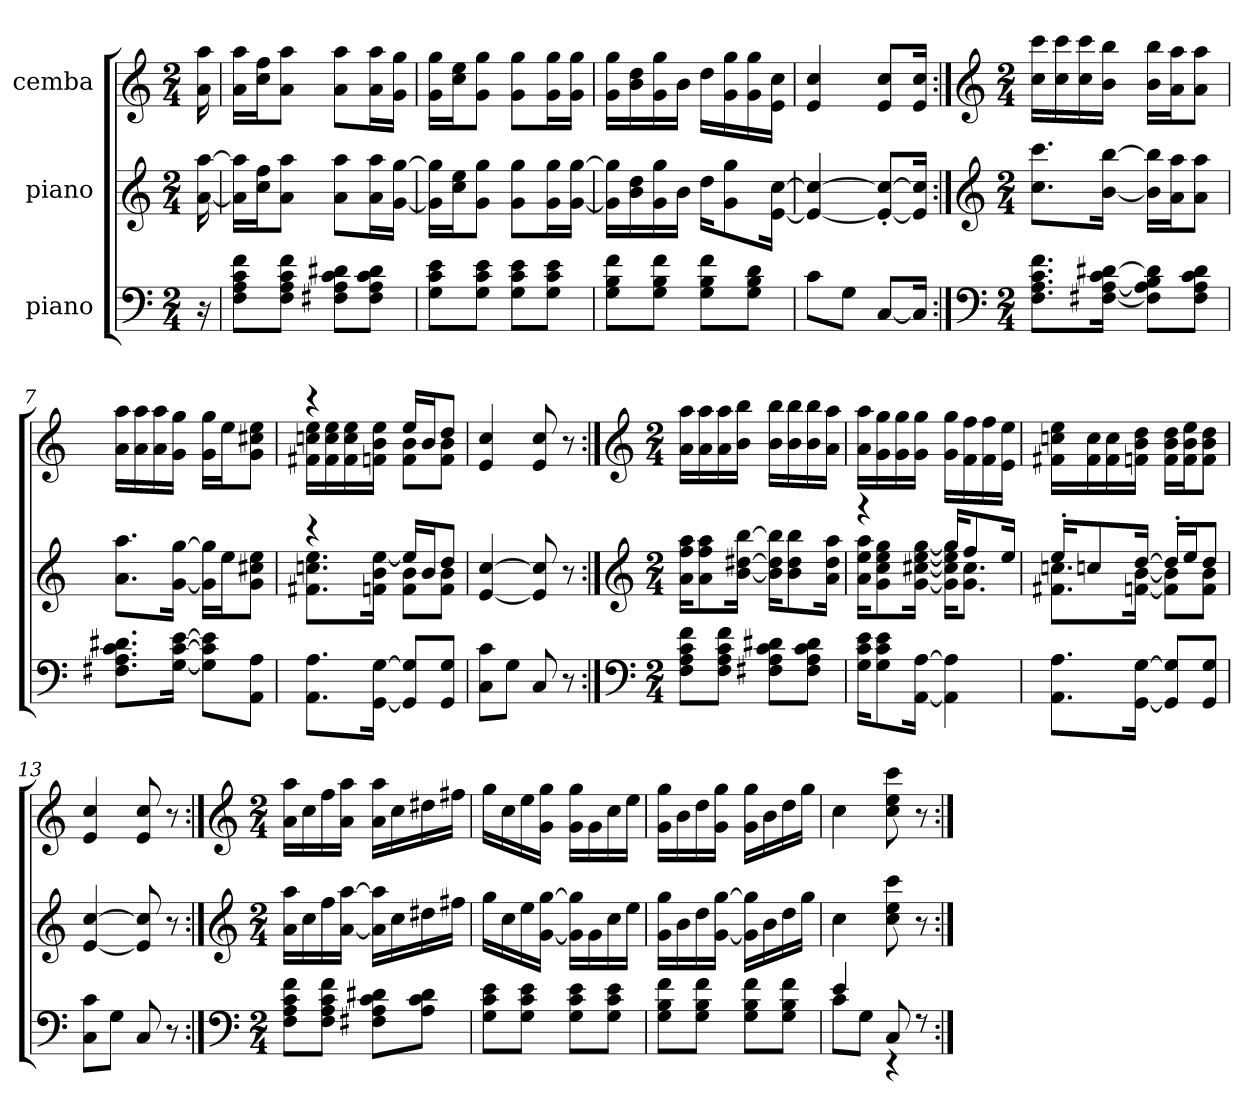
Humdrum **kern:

**kern	**kern	**kern
*part3	*part2	*part1
*staff3	*staff2	*staff1
*I"piano	*I"piano	*I"cemba
*clefF4	*clefG2	*clefG2
*k[]	*k[]	*k[]
*M2/4	*M2/4	*M2/4
=1	=1	=1
16r	[16aa [16a	16aa 16a
=2	=2	=2
8f 8c 8A 8FL	16aa] 16a]LL	16aa 16aLL
.	16ff 16ccJ	16ff 16ccJ
8f 8c 8A 8FJ	8aa 8aJ	8aa 8aJ
8d#X 8c 8A 8F#XL	8aa 8aL	8aa 8aL
8d# 8c 8A 8F#J	16aa 16aL	16aa 16aL
.	[16gg [16gJJ	16gg 16gJJ
=3	=3	=3
8e 8c 8GL	16gg] 16g]LL	16gg 16gLL
.	16ee 16ccJ	16ee 16ccJ
8e 8c 8GJ	8gg 8gJ	8gg 8gJ
8e 8c 8GL	8gg 8gL	8gg 8gL
8e 8c 8GJ	16gg 16gL	16gg 16gL
.	[16gg [16gJJ	16gg 16gJJ
=4	=4	=4
8f 8B 8GL	16gg] 16g]LL	16gg 16gLL
.	16dd 16b	16dd 16b
8f 8B 8GJ	16gg 16g	16gg 16g
.	16bJJ	16bJJ
8f 8B 8GL	16ddKL	16ddLL
.	8gg 8g	16gg 16g
8d 8B 8GJ	.	16gg 16g
.	[16cc [16eJk	16cc 16eJJ
=5	=5	=5
8cL	4cc_ 4e_	4cc 4e
8GJ	.	.
[8CL	8cc_'> 8e_'>L	8cc 8eL
16CJk]	16cc] 16e]Jk	16cc 16eJk
=6:|!	=6:|!	=6:|!
*clefF4	*clefG2	*clefG2
*k[]	*k[]	*k[]
*M2/4	*M2/4	*M2/4
8.f 8.c 8.A 8.FL	8.ccc 8.ccL	16ccc 16ccLL
.	.	16ccc 16cc
.	.	16ccc 16cc
[16d#X 16c [16A [16F#XJk	[16bb [16bJk	16bb 16bJJ
8d#] 8B 8A] 8F#]L	16bb] 16b]LL	16bb 16bLL
.	16aa 16aJ	16aa 16aJ
8d# 8c 8A 8F#J	8aa 8aJ	8aa 8aJ
=7	=7	=7
8.d#X 8.c 8.A 8.F#XL	8.aa 8.aL	16aa 16aLL
.	.	16aa 16a
.	.	16aa 16a
[16e [16c [16GJk	[16gg [16gJk	16gg 16gJJ
8e] 8c] 8G]L	16gg] 16g]LL	16gg 16gLL
.	16eeJ	16eeJ
8A 8AAJ	8ee 8cc#X 8gJ	8ee 8cc#X 8gJ
=8	=8	=8
*	*^	*^
8.A 8.AAL	4r	8.ee 8.ccn 8.f#XL	4r	16ee 16ccn 16f#XLL
.	.	.	.	16ee 16cc 16f#
.	.	.	.	16ee 16cc 16f#
[16G [16GGJk	.	[16ee 16b 16fnJk	.	16ee 16b 16fnJJ
8G] 8GG]L	16eeLL]	8b 8fL	16eeLL	8b 8fL
.	16bJ	.	16bJ	.
8G 8GGJ	8ddJ	8b 8fJ	8ddJ	8b 8fJ
*	*v	*v	*	*
*	*	*v	*v
=9	=9	=9
8c 8CL	[4cc [4e	4cc 4e
8GJ	.	.
8C	8cc] 8e]	8cc 8e
8r	8r	8r
=10:|!	=10:|!	=10:|!
*clefF4	*clefG2	*clefG2
*k[]	*k[]	*k[]
*M2/4	*M2/4	*M2/4
8f 8c 8A 8FL	16aa 16ff 16aKL	16aa 16aLL
.	8aa 8ff 8a	16aa 16a
8f 8c 8A 8FJ	.	16aa 16a
.	[16bb [16dd#X [16bJk	16bb 16bJJ
8d#X 8c 8A 8F#XL	16bb] 16dd#] 16b]KL	16bb 16bLL
.	8bb 8dd# 8b	16bb 16b
8d# 8c 8A 8F#J	.	16bb 16b
.	16aa 16dd# 16aJk	16aa 16aJJ
=11	=11	=11
*	*^	*
16e 16c 16GKL	4r	16aa 16ee 16aKL	16aa 16aLL
8e 8c 8G	.	8gg 8ee 8cc 8g	16gg 16g
.	.	.	16gg 16g
[16A [16AAJk	.	[16gg [16ee [16cc#X [16gJk	16gg 16gJJ
4A] 4AA]	16ggKL	16gg] 16ee] 16cc#] 16g]KL	16gg 16gLL
.	8ff	8.cc# 8.gJ	16ff 16f
.	.	.	16ff 16f
.	16eeJk	.	16ee 16eJJ
=12	=12	=12	=12
8.A 8.AAL	16ee'>KL	8.ccn 8.f#XL	16ee 16ccn 16f#XLL
.	8ccn	.	16cc 16f#
.	.	.	16cc 16f#
[16G [16GGJk	[16ddJk	[16b [16fnJk	16dd 16b 16fnJJ
8G] 8GG]L	16dd'>LL]	8b] 8f]L	16dd 16b 16fLL
.	16eeJ	.	16ee 16b 16fJ
8G 8GGJ	8ddJ	8b 8fJ	8dd 8b 8fJ
*	*v	*v	*
=13	=13	=13
8c 8CL	[4cc [4e	4cc 4e
8GJ	.	.
8C	8cc] 8e]	8cc 8e
8r	8r	8r
=14:|!	=14:|!	=14:|!
*clefF4	*clefG2	*clefG2
*k[]	*k[]	*k[]
*M2/4	*M2/4	*M2/4
8f 8c 8A 8FL	16aa 16aLL	16aa 16aLL
.	16cc	16cc
8f 8c 8A 8FJ	16ff	16ff
.	[16aa [16aJJ	16aa 16aJJ
8d#X 8c 8A 8F#XL	16aa] 16a]LL	16aa 16aLL
.	16cc	16cc
8d# 8c 8AJ	16dd#X	16dd#X
.	16ff#XJJ	16ff#XJJ
=15	=15	=15
8e 8c 8GL	16ggLL	16ggLL
.	16cc	16cc
8e 8c 8GJ	16ee	16ee
.	[16gg [16gJJ	16gg 16gJJ
8e 8c 8GL	16gg] 16g]LL	16gg 16gLL
.	16g	16g
8e 8c 8GJ	16cc	16cc
.	16eeJJ	16eeJJ
=16	=16	=16
8f 8B 8GL	16gg 16gLL	16gg 16gLL
.	16b	16b
8f 8B 8GJ	16dd	16dd
.	[16gg [16gJJ	16gg 16gJJ
8f 8B 8GL	16gg] 16g]LL	16gg 16gLL
.	16b	16b
8f 8B 8GJ	16dd	16dd
.	16ggJJ	16ggJJ
=17	=17	=17
*^	*	*
4e	8cL	4cc	4cc
.	8GJ	.	.
8C	4r	8ccc 8ee 8cc	8ccc 8ee 8cc
8r	.	8r	8r
*v	*v	*	*
=:|!	=:|!	=:|!
*-	*-	*-
